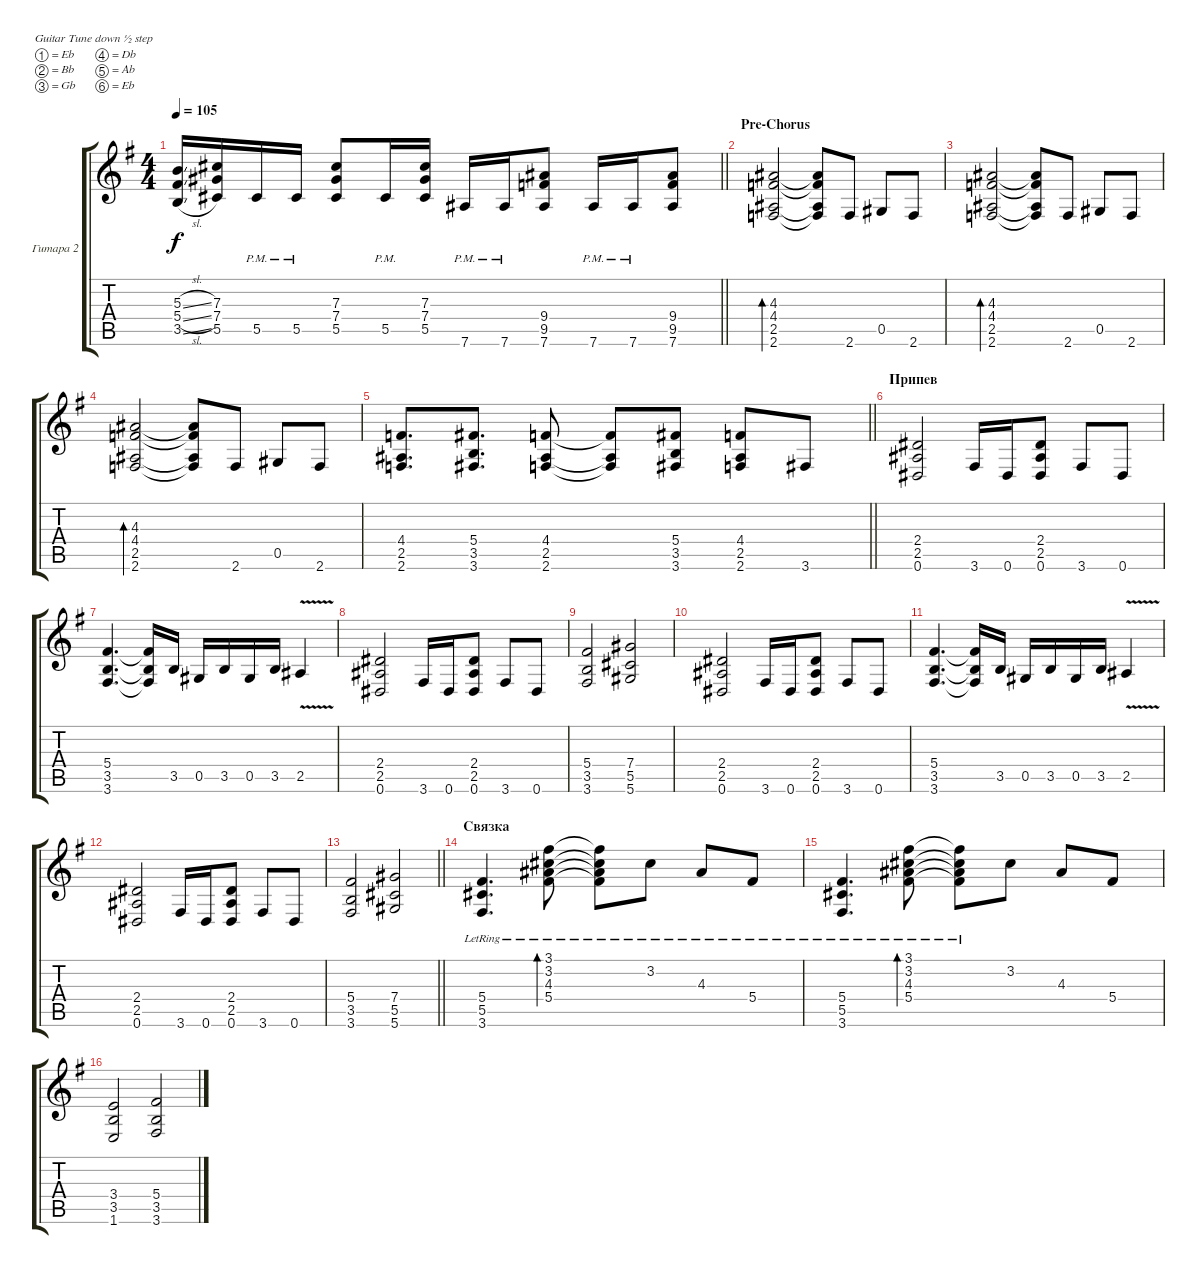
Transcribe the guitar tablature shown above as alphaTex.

\bracketExtendMode groupsimilarinstruments
\firstSystemTrackNameMode fullname
\otherSystemsTrackNameMode fullname
\firstSystemTrackNameOrientation horizontal
\otherSystemsTrackNameOrientation horizontal
\chordDiagramsInScore
\track ("Гитара 2" "E-Gt") {instrument distortionguitar}
\staff {score tabs}
\tuning (Eb4 Bb3 Gb3 Db3 Ab2 Eb2)
\ts (4 4)
\tempo 105
\clef g2
\barLineRight lightlight
\ks eminor
(5.3{sl} 5.4{sl} 3.5{sl}).16{dy f} (7.3 7.4 5.5).16 5.5{pm}.16 5.5{pm}.16 (7.3 7.4 5.5).8 5.5{pm}.16 (7.3 7.4 5.5).16 7.6{pm}.16 7.6{pm}.16 (9.4 9.5 7.6).8 7.6{pm}.16 7.6{pm}.16 (9.4 9.5 7.6).8 |
\section ("" "Pre-Chorus")
(4.3 4.4 2.5 2.6).2{bd 120} (4.3{t} 4.4{t} 2.5{t} 2.6{t}).8 2.6.8 0.5.8 2.6.8 |
(4.3 4.4 2.5 2.6).2{bd 120} (4.3{t} 4.4{t} 2.5{t} 2.6{t}).8 2.6.8 0.5.8 2.6.8 |
(4.3 4.4 2.5 2.6).2{bd 120} (4.3{t} 4.4{t} 2.5{t} 2.6{t}).8 2.6.8 0.5.8 2.6.8 |
\barLineRight lightlight
(4.4 2.5 2.6).8{d} (5.4 3.5 3.6).8{d} (4.4 2.5 2.6).8 (4.4{t} 2.5{t} 2.6{t}).8 (5.4 3.5 3.6).8 (4.4 2.5 2.6).8 3.6.8 |
\section ("" "Припев")
(2.4 2.5 0.6).2 3.6.16 0.6.16 (2.4 2.5 0.6).8 3.6.8 0.6.8 |
(5.4 3.5 3.6).4{d} (5.4{t} 3.5{t} 3.6{t}).16 3.5.16 0.5.16 3.5.16 0.5.16 3.5.16 2.5{v}.4 |
(2.4 2.5 0.6).2 3.6.16 0.6.16 (2.4 2.5 0.6).8 3.6.8 0.6.8 |
(5.4 3.5 3.6).2 (7.4 5.5 5.6).2 |
(2.4 2.5 0.6).2 3.6.16 0.6.16 (2.4 2.5 0.6).8 3.6.8 0.6.8 |
(5.4 3.5 3.6).4{d} (5.4{t} 3.5{t} 3.6{t}).16 3.5.16 0.5.16 3.5.16 0.5.16 3.5.16 2.5{v}.4 |
(2.4 2.5 0.6).2 3.6.16 0.6.16 (2.4 2.5 0.6).8 3.6.8 0.6.8 |
\barLineRight lightlight
(5.4 3.5 3.6).2 (7.4 5.5 5.6).2 |
\section ("" "Связка")
(5.4{lr} 5.5{lr} 3.6{lr}).4{d} (3.1{lr} 3.2{lr} 4.3{lr} 5.4{lr}).8{bd 60} (3.1{lr t} 3.2{lr t} 4.3{lr t} 5.4{lr t}).8 3.2{lr}.8 4.3{lr}.8 5.4{lr}.8 |
(5.4{lr} 5.5{lr} 3.6{lr}).4{d} (3.1{lr} 3.2{lr} 4.3{lr} 5.4{lr}).8{bd 60} (3.1{lr t} 3.2{lr t} 4.3{lr t} 5.4{lr t}).8 3.2.8 4.3.8 5.4.8 |
(3.4 3.5 1.6).2 (5.4 3.5 3.6).2
